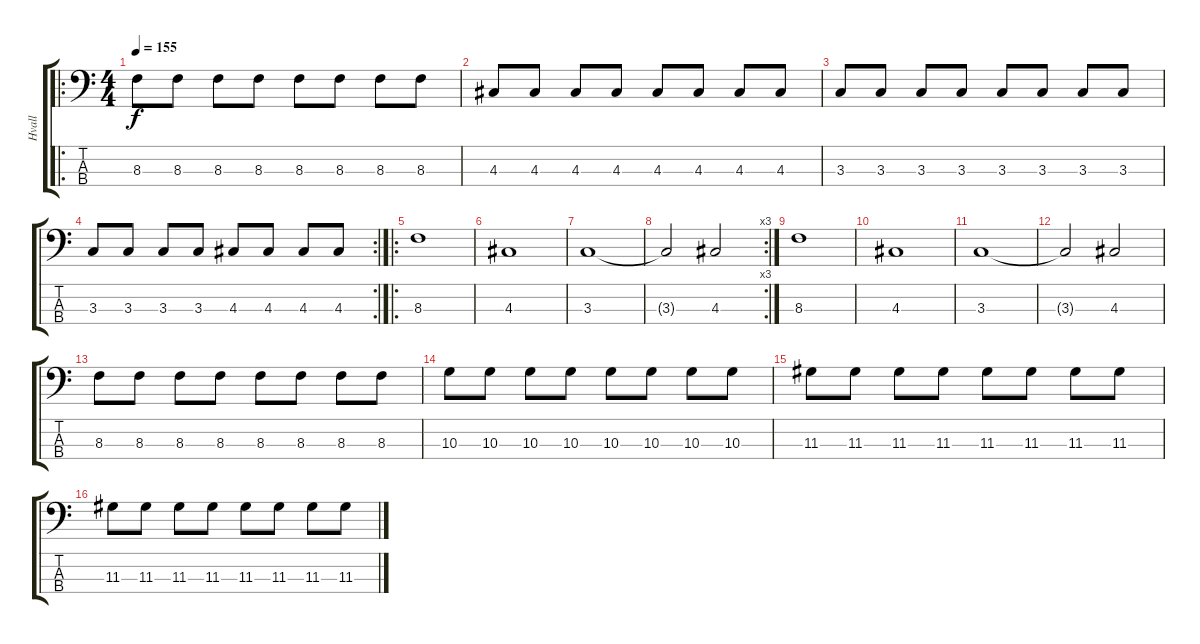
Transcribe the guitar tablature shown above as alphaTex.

\track ("Hvall" "Hvall") {instrument electricbasspick}
\staff {score tabs}
\tuning (G2 D2 A1 E1) {hide}
\ro
\ts (4 4)
\tempo 155
\clef f4
\ks c
8.3.8{dy f} 8.3.8 8.3.8 8.3.8 8.3.8 8.3.8 8.3.8 8.3.8 |
4.3.8 4.3.8 4.3.8 4.3.8 4.3.8 4.3.8 4.3.8 4.3.8 |
3.3.8 3.3.8 3.3.8 3.3.8 3.3.8 3.3.8 3.3.8 3.3.8 |
\rc 2
3.3.8 3.3.8 3.3.8 3.3.8 4.3.8 4.3.8 4.3.8 4.3.8 |
\ro
8.3.1 |
4.3.1 |
3.3.1 |
\rc 3
3.3{t}.2 4.3.2 |
8.3.1 |
4.3.1 |
3.3.1 |
3.3{t}.2 4.3.2 |
8.3.8 8.3.8 8.3.8 8.3.8 8.3.8 8.3.8 8.3.8 8.3.8 |
10.3.8 10.3.8 10.3.8 10.3.8 10.3.8 10.3.8 10.3.8 10.3.8 |
11.3.8 11.3.8 11.3.8 11.3.8 11.3.8 11.3.8 11.3.8 11.3.8 |
11.3.8 11.3.8 11.3.8 11.3.8 11.3.8 11.3.8 11.3.8 11.3.8
